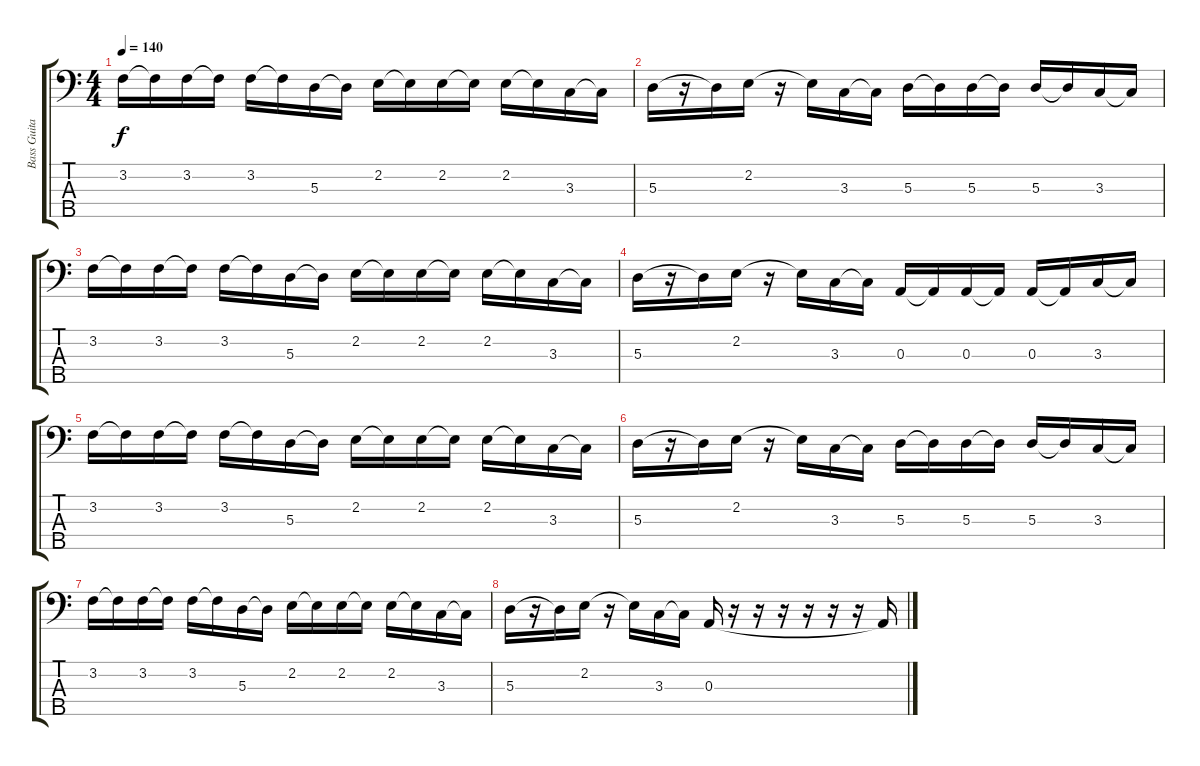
\track ("Bass Guitar" "Bass Guita") {instrument electricbassfinger}
\staff {score tabs}
\tuning (G2 D2 A1 E1 B0) {hide}
\ts (4 4)
\tempo 140
\clef f4
\ks c
3.2.16{dy f} 3.2{t}.16 3.2.16 3.2{t}.16 3.2.16 3.2{t}.16 5.3.16 5.3{t}.16 2.2.16 2.2{t}.16 2.2.16 2.2{t}.16 2.2.16 2.2{t}.16 3.3.16 3.3{t}.16 |
5.3.16 r.16 5.3{t}.16 2.2.16 r.16 2.2{t}.16 3.3.16 3.3{t}.16 5.3.16 5.3{t}.16 5.3.16 5.3{t}.16 5.3.16 5.3{t}.16 3.3.16 3.3{t}.16 |
3.2.16 3.2{t}.16 3.2.16 3.2{t}.16 3.2.16 3.2{t}.16 5.3.16 5.3{t}.16 2.2.16 2.2{t}.16 2.2.16 2.2{t}.16 2.2.16 2.2{t}.16 3.3.16 3.3{t}.16 |
5.3.16 r.16 5.3{t}.16 2.2.16 r.16 2.2{t}.16 3.3.16 3.3{t}.16 0.3.16 0.3{t}.16 0.3.16 0.3{t}.16 0.3.16 0.3{t}.16 3.3.16 3.3{t}.16 |
3.2.16 3.2{t}.16 3.2.16 3.2{t}.16 3.2.16 3.2{t}.16 5.3.16 5.3{t}.16 2.2.16 2.2{t}.16 2.2.16 2.2{t}.16 2.2.16 2.2{t}.16 3.3.16 3.3{t}.16 |
5.3.16 r.16 5.3{t}.16 2.2.16 r.16 2.2{t}.16 3.3.16 3.3{t}.16 5.3.16 5.3{t}.16 5.3.16 5.3{t}.16 5.3.16 5.3{t}.16 3.3.16 3.3{t}.16 |
3.2.16 3.2{t}.16 3.2.16 3.2{t}.16 3.2.16 3.2{t}.16 5.3.16 5.3{t}.16 2.2.16 2.2{t}.16 2.2.16 2.2{t}.16 2.2.16 2.2{t}.16 3.3.16 3.3{t}.16 |
5.3.16 r.16 5.3{t}.16 2.2.16 r.16 2.2{t}.16 3.3.16 3.3{t}.16 0.3.16 r.16 r.16 r.16 r.16 r.16 r.16 0.3{t}.16
